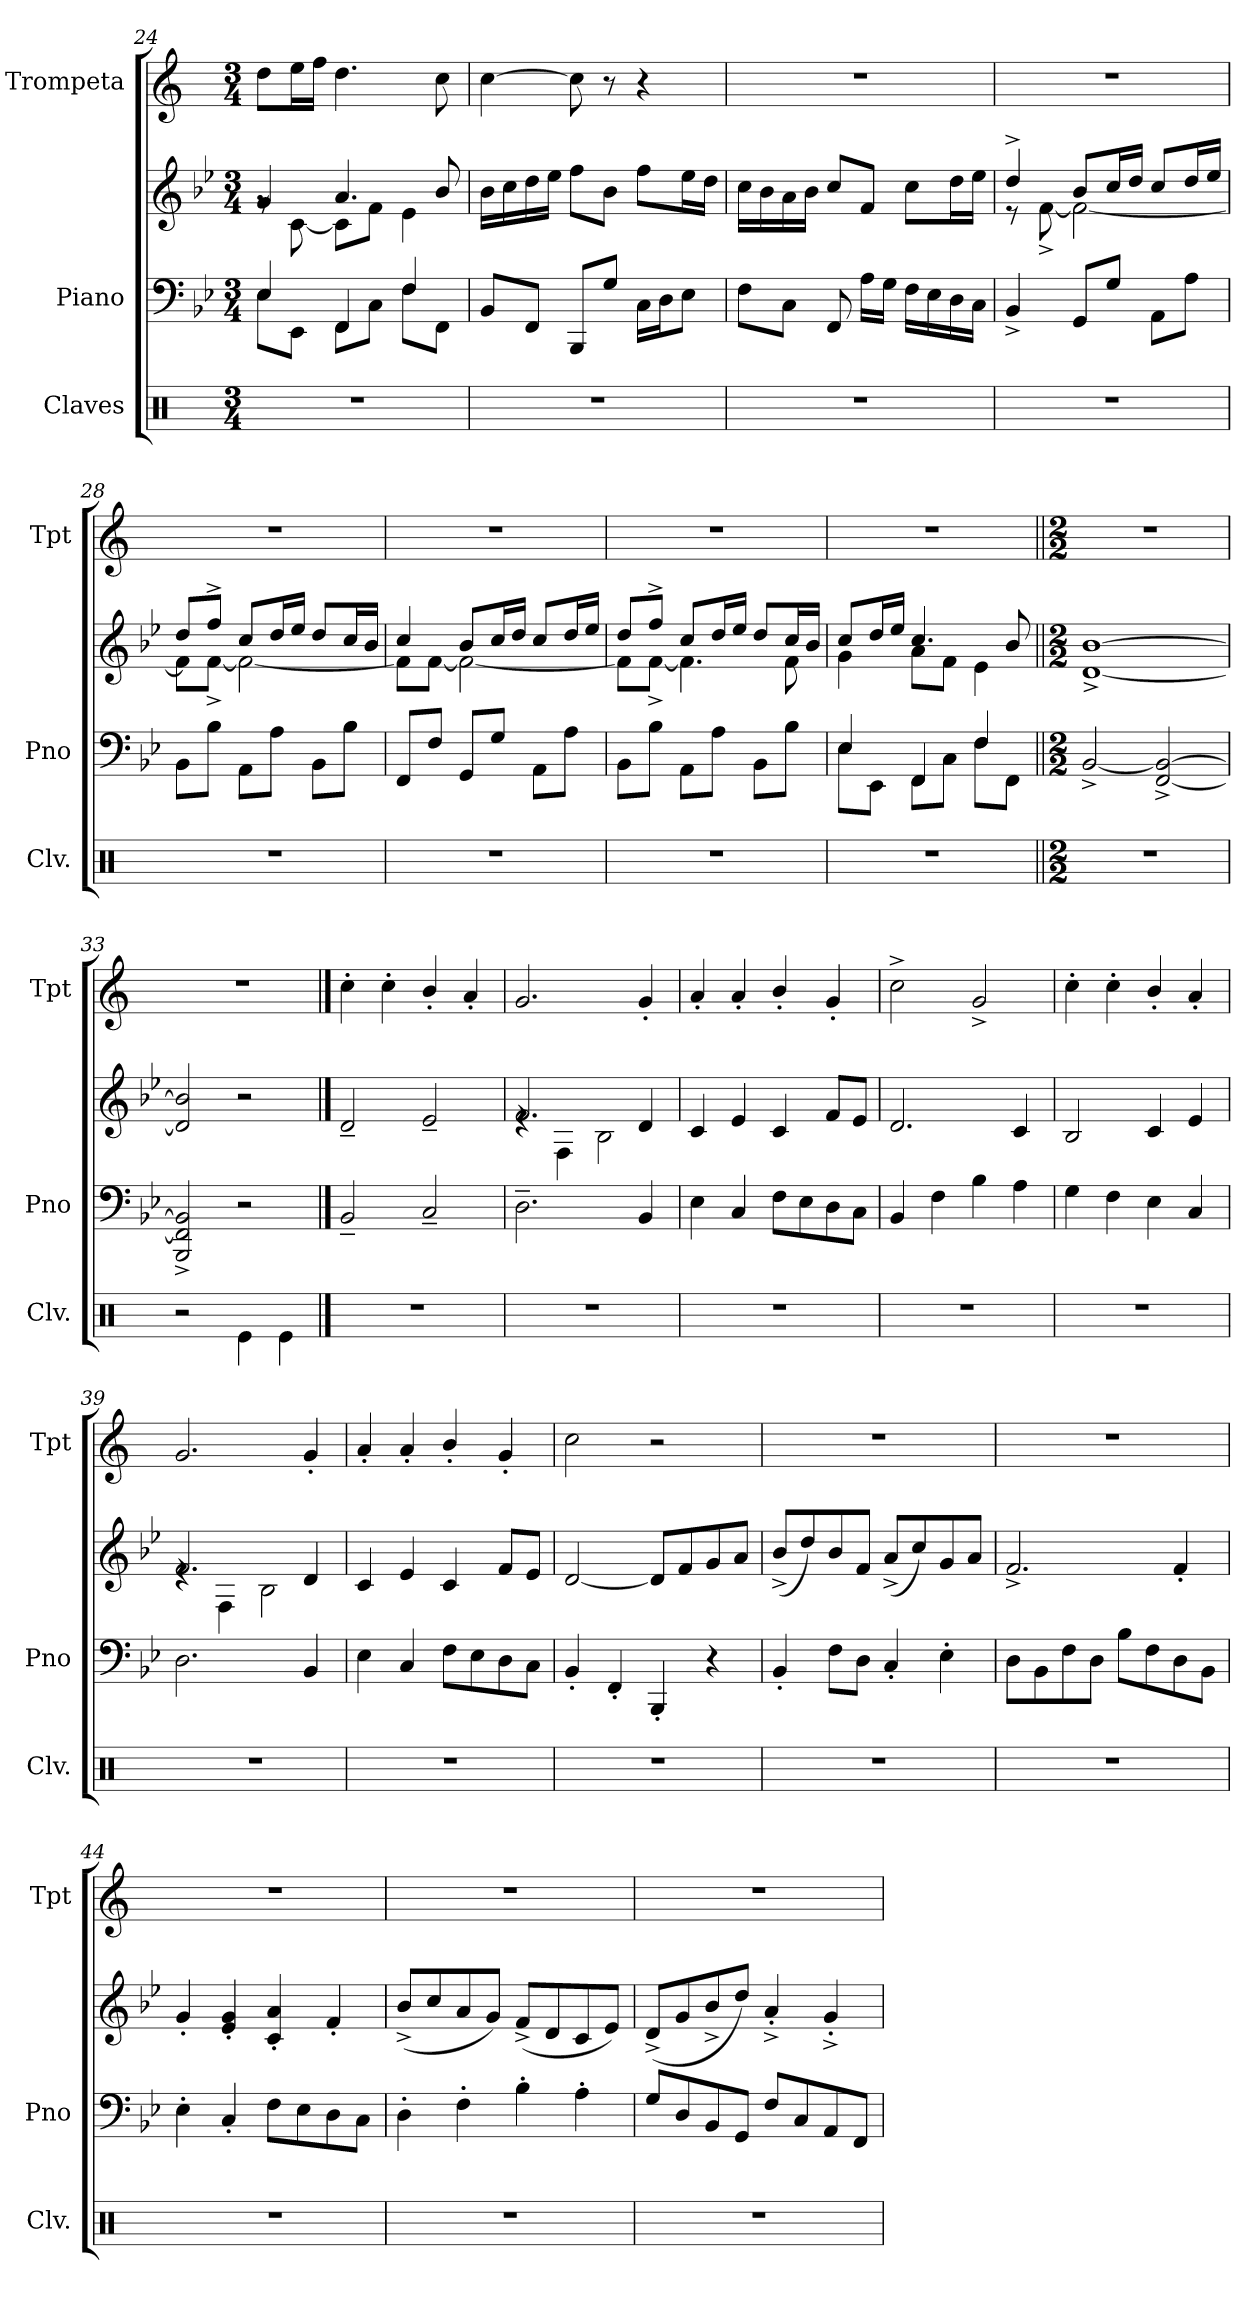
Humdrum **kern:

**kern	**kern	**kern	**kern
*part3	*part2	*part2	*part1
*staff4	*staff3	*staff2	*staff1
*I"Claves	*I"Piano	*	*I"Trompeta
*I'Clv.	*I'Pno	*	*I'Tpt
*clefX	*clefF4	*clefG2	*clefG2
*	*	*	*ITrd1c2
*k[]	*k[b-e-]	*k[b-e-]	*k[b-e-]
*M3/4	*M3/4	*M3/4	*M3/4
=24	=24	=24	=24
*	*^	*^	*
2.r	4E-/	8E-\L	4g/	8rg	8cc\L
.	.	8EE-\J	.	[8c\	16dd\L
.	.	.	.	.	16ee-\JJ
.	4FF/	8FF\L	4.a/	8c\L]	4.cc\
.	.	8C\J	.	8f\J	.
.	4F/	8F\L	.	4e-\	.
.	.	8FF\J	8b-/	.	8b-\
*	*v	*v	*	*	*
*	*	*v	*v	*
=25	=25	=25	=25
2.r	8BB-/L	16b-\LL	[4b-\
.	.	16cc\	.
.	8FF/J	16dd\	.
.	.	16ee-\JJ	.
.	8BBB-/L	8ff\L	8b-\]
.	8G/J	8b-\J	8r
.	16C\LL	8ff\L	4r
.	16D\J	.	.
.	8E-\J	16ee-\L	.
.	.	16dd\JJ	.
=26	=26	=26	=26
2.r	8F\L	16cc\LL	2.r
.	.	16b-\	.
.	8C\J	16a\	.
.	.	16b-\JJ	.
.	8FF/	8cc/L	.
.	16A\LL	8f/J	.
.	16G\JJ	.	.
.	16F\LL	8cc\L	.
.	16E-\	.	.
.	16D\	16dd\L	.
.	16C\JJ	16ee-\JJ	.
!!LO:LB:g=z
=27	=27	=27	=27
*	*	*^	*
2.r	4BB-^/	4dd^/	8r	2.r
.	.	.	[8f^\	.
.	8GG/L	8b-/L	2f\_	.
.	8G/J	16cc/L	.	.
.	.	16dd/JJ	.	.
.	8AA\L	8cc/L	.	.
.	8A\J	16dd/L	.	.
.	.	16ee-/JJ	.	.
=28	=28	=28	=28	=28
2.r	8BB-\L	8dd/L	8f\L]	2.r
.	8B-\J	8ff^/J	[8f^\J	.
.	8AA\L	8cc/L	2f\_	.
.	8A\J	16dd/L	.	.
.	.	16ee-/JJ	.	.
.	8BB-\L	8dd/L	.	.
.	8B-\J	16cc/L	.	.
.	.	16b-/JJ	.	.
=29	=29	=29	=29	=29
2.r	8FF/L	4cc/	8f\L]	2.r
.	8F/J	.	[8f\J	.
.	8GG/L	8b-/L	2f\_	.
.	8G/J	16cc/L	.	.
.	.	16dd/JJ	.	.
.	8AA\L	8cc/L	.	.
.	8A\J	16dd/L	.	.
.	.	16ee-/JJ	.	.
=30	=30	=30	=30	=30
*	*	*	*	*^
2.r	8BB-\L	8dd/L	8f\L]	2.r	2ryy
.	8B-\J	8ff^/J	[8f^\J	.	.
.	8AA\L	8cc/L	4.f\]	.	.
.	8A\J	16dd/L	.	.	.
.	.	16ee-/JJ	.	.	.
.	8BB-\L	8dd/L	.	.	8ryy
*	*	*	*	*MM74	*
.	8B-\J	16cc/L	8f\	.	8ryy
.	.	16b-/JJ	.	.	.
=31	=31	=31	=31	=31	=31
*	*^	*	*	*^	*^
2.r	4E-/	8E-\L	8cc/L	4g\	2.r	4ryy	2ryy	2ryy
.	.	8EE-\J	16dd/L	.	.	.	.	.
.	.	.	16ee-/JJ	.	.	.	.	.
*	*	*	*	*	*MM72	*	*	*
.	4FF/	8FF\L	4.cc/	8a\L	.	2ryy	.	.
.	.	8C\J	.	8f\J	.	.	.	.
*	*	*	*	*	*MM68	*	*	*
.	4F/	8F\L	.	4e-\	.	.	4ryy	8ryy
*	*	*	*	*	*MM66	*	*	*
.	.	8FF\J	8b-/	.	.	.	.	8ryy
*	*v	*v	*	*	*v	*v	*v	*v
*	*	*v	*v	*
!!LO:LB:g=z
=32||	=32||	=32||	=32||
*M2/2	*M2/2	*M2/2	*M2/2
*	*	*	*MM132
1r	[2BB-^/	[1d^ [1b-^	1r
.	[2FF/^ 2BB-/_^	.	.
=33	=33	=33	=33
*	*	*	*^
2r	2BBB-/^ 2FF/]^ 2BB-/]^	2d/]Z 2b-/]Z	1r	2ryy
*	*	*	*MM148	*
4Re\	2r	2r	.	2ryy
4Re\	.	.	.	.
*	*	*	*v	*v
==34	==34	==34	==34
1r	2BB-~/	2d~/	4b-'\
.	.	.	4b-'\
.	2C~/	2e-~/	4a'/
.	.	.	4g'/
=35	=35	=35	=35
*	*	*^	*
1r	2.D~\	2.f/	4re	2.f/
.	.	.	4F\	.
.	.	.	2B-\	.
.	4BB-/	4d/	.	4f'/
*	*	*v	*v	*
=36	=36	=36	=36
1r	4E-\	4c/	4g'/
.	4C/	4e-/	4g'/
.	8F\L	4c/	4a'/
.	8E-\	.	.
.	8D\	8f/L	4f'/
.	8C\J	8e-/J	.
=37	=37	=37	=37
1r	4BB-/	2.d/	2b-^\
.	4F\	.	.
.	4B-\	.	2f^/
.	4A\	4c/	.
=38	=38	=38	=38
1r	4G\	2B-/	4b-'\
.	4F\	.	4b-'\
.	4E-\	4c/	4a'/
.	4C/	4e-/	4g'/
=39	=39	=39	=39
*	*	*^	*
1r	2.D\	2.f/	4re	2.f/
.	.	.	4F\	.
.	.	.	2B-\	.
.	4BB-/	4d/	.	4f'/
*	*	*v	*v	*
!!LO:LB:g=z
=40	=40	=40	=40
1r	4E-\	4c/	4g'/
.	4C/	4e-/	4g'/
.	8F\L	4c/	4a'/
.	8E-\	.	.
.	8D\	8f/L	4f'/
.	8C\J	8e-/J	.
=41	=41	=41	=41
1r	4BB-'/	[2d/	2b-\
.	4FF'/	.	.
.	4BBB-'/	8d/L]	2r
.	.	8f/	.
.	4r	8g/	.
.	.	8a/J	.
=42	=42	=42	=42
1r	4BB-'/	(<8b-^/L	1r
.	.	8dd/)	.
.	8F\L	8b-/	.
.	8D\J	8f/J	.
.	4C'/	(<8a^/L	.
.	.	8cc/)	.
.	4E-'\	8g/	.
.	.	8a/J	.
=43	=43	=43	=43
1r	8D\L	2.f^/	1r
.	8BB-\	.	.
.	8F\	.	.
.	8D\J	.	.
.	8B-\L	.	.
.	8F\	.	.
.	8D\	4f'/	.
.	8BB-\J	.	.
=44	=44	=44	=44
1r	4E-'\	4g'/	1r
.	4C'/	4e-/' 4g/'	.
.	8F\L	4c/' 4a/'	.
.	8E-\	.	.
.	8D\	4f'/	.
.	8C\J	.	.
=45	=45	=45	=45
1r	4D'\	(<8b-^/L	1r
.	.	8cc/	.
.	4F'\	8a/	.
.	.	8g/J)	.
.	4B-'\	(<8f^/L	.
.	.	8d/	.
.	4A'\	8c/	.
.	.	8e-/J)	.
!!LO:PB:g=z
=46	=46	=46	=46
1r	8G/L	(<8d^/L	1r
.	8D/	8g/	.
.	8BB-/	8b-^/	.
.	8GG/J	8dd/J)	.
.	8F/L	4a'^/	.
.	8C/	.	.
.	8AA/	4g'^/	.
.	8FF/J	.	.
=	=	=	=
*-	*-	*-	*-
